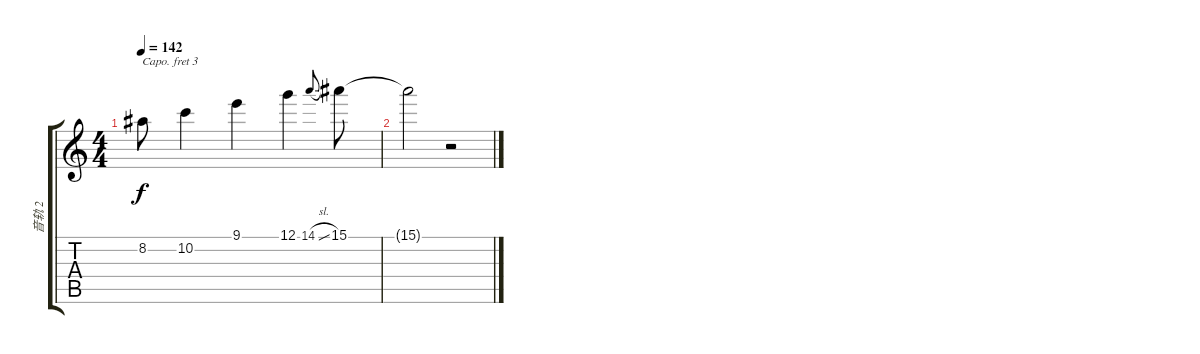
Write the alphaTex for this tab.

\track ("音轨 2" "音轨 2") {instrument acousticguitarsteel}
\staff {score tabs}
\capo 3
\tuning (E4 B3 G3 D3 A2 E2) {hide}
\ts (4 4)
\tempo 142
\clef g2
\ks c
8.2{t}.8{dy f} 10.2.4 9.1.4 12.1.4 14.1{sl}.8{gr onbeat} 15.1.8 |
15.1{t}.2 r.2
